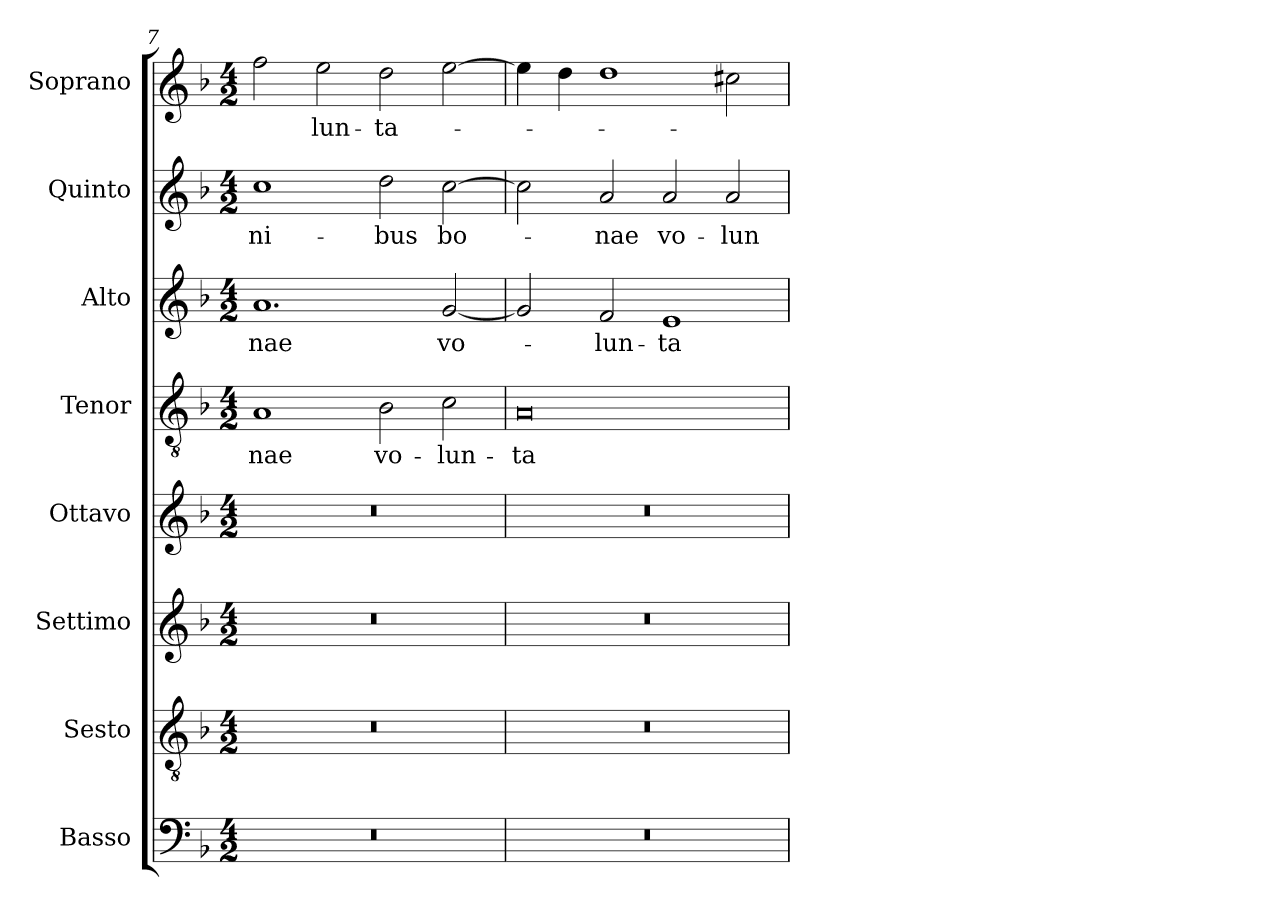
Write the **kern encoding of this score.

**kern	**kern	**kern	**kern	**kern	**text	**kern	**text	**kern	**text	**kern	**text
*part8	*part7	*part6	*part5	*part4	*part4	*part3	*part3	*part2	*part2	*part1	*part1
*staff8	*staff7	*staff6	*staff5	*staff4	*staff4	*staff3	*staff3	*staff2	*staff2	*staff1	*staff1
*I"Basso	*I"Sesto	*I"Settimo	*I"Ottavo	*I"Tenor	*	*I"Alto	*	*I"Quinto	*	*I"Soprano	*
*I'B.	*I'Ss.	*I'St.	*I'Ot.	*I'T.	*	*I'A.	*	*I'Q.	*	*I'S.	*
*clefF4	*clefGv2	*clefG2	*clefG2	*clefGv2	*	*clefG2	*	*clefG2	*	*clefG2	*
*	*ITrd7c12	*	*	*ITrd7c12	*	*	*	*	*	*	*
*k[b-]	*k[b-]	*k[b-]	*k[b-]	*k[b-]	*	*k[b-]	*	*k[b-]	*	*k[b-]	*
*F:	*F:	*F:	*F:	*F:	*	*F:	*	*F:	*	*F:	*
*M4/2	*M4/2	*M4/2	*M4/2	*M4/2	*	*M4/2	*	*M4/2	*	*M4/2	*
=7	=7	=7	=7	=7	=7	=7	=7	=7	=7	=7	=7
!LO:N:vis=1	!LO:N:vis=1	!LO:N:vis=1	!LO:N:vis=1	!	!	!	!	!	!	!	!
!	!	!	!	!	!LO:LY:b:color=#000000	!	!	!	!	!	!
!	!	!	!	!	!	!	!LO:LY:b:color=#000000	!	!	!	!
!	!	!	!	!	!	!	!	!	!LO:LY:b:color=#000000	!	!
0r	0r	0r	0r	1AAi	-nae	1.ai	-nae	1cci	-ni-	2ffi\	.
!	!	!	!	!	!	!	!	!	!	!	!LO:LY:b:color=#000000
.	.	.	.	.	.	.	.	.	.	2eei\	-lun-
!	!	!	!	!	!LO:LY:b:color=#000000	!	!	!	!	!	!
!	!	!	!	!	!	!	!	!	!LO:LY:b:color=#000000	!	!
!	!	!	!	!	!	!	!	!	!	!	!LO:LY:b:color=#000000
.	.	.	.	2BB-i\	vo-	.	.	2ddi\	-bus	2ddi\	-ta-
!	!	!	!	!	!LO:LY:b:color=#000000	!	!	!	!	!	!
!	!	!	!	!	!	!	!LO:LY:b:color=#000000	!	!	!	!
!	!	!	!	!	!	!	!	!	!LO:LY:b:color=#000000	!	!
.	.	.	.	2Ci\	-lun-	[2gi/	vo-	[2cci\	bo-	[2eei\	.
=8	=8	=8	=8	=8	=8	=8	=8	=8	=8	=8	=8
!LO:N:vis=1	!LO:N:vis=1	!LO:N:vis=1	!LO:N:vis=1	!	!	!	!	!	!	!	!
!	!	!	!	!	!LO:LY:b:color=#000000	!	!	!	!	!	!
0r	0r	0r	0r	0AAi	-ta-	2gi/]	.	2cci\]	.	4eei\]	.
.	.	.	.	.	.	.	.	.	.	4ddi\	.
!	!	!	!	!	!	!	!LO:LY:b:color=#000000	!	!	!	!
!	!	!	!	!	!	!	!	!	!LO:LY:b:color=#000000	!	!
.	.	.	.	.	.	2fi/	-lun-	2ai/	-nae	1ddi	.
!	!	!	!	!	!	!	!LO:LY:b:color=#000000	!	!	!	!
!	!	!	!	!	!	!	!	!	!LO:LY:b:color=#000000	!	!
.	.	.	.	.	.	1ei	-ta-	2ai/	vo-	.	.
!	!	!	!	!	!	!	!	!	!LO:LY:b:color=#000000	!	!
.	.	.	.	.	.	.	.	2ai/	-lun-	2cc#Xi\	.
=	=	=	=	=	=	=	=	=	=	=	=
*-	*-	*-	*-	*-	*-	*-	*-	*-	*-	*-	*-
